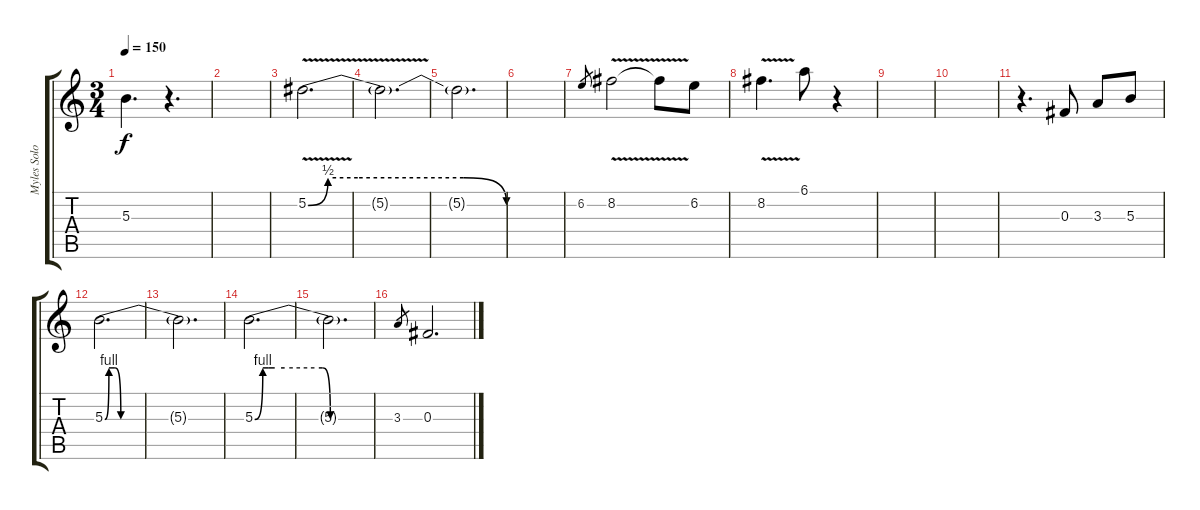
\track ("Myles Solo" "Myles Solo") {instrument distortionguitar}
\staff {score tabs}
\tuning (Eb4 Bb3 Gb3 Db3 Ab2 Eb2) {hide}
\ts (3 4)
\tempo 150
\clef g2
\ks c
5.3{t}.4{d dy f} r.4{d} |
|
5.2{be (custom 0 0 6 2 15 2 47 2 60 0) v}.2{d} |
5.2{t}.2{d} |
5.2{t}.2{d} |
|
6.2.8{gr} 8.2{v}.2 8.2{t}.8 6.2.8 |
8.2{v}.4{d} 6.1.8 r.4 |
|
|
r.4{d} 0.3.8 3.3.8 5.3.8 |
5.3{be (custom 0 0 2 4 5 4 8 0 10 0 15 0 22 0 60 0)}.2{d} |
5.3{t}.2{d} |
5.3{be (custom 0 0 4 4 7 4 10 4 15 4 30 4 34 4 38 0 40 0 50 0 60 0)}.2{d} |
5.3{t}.2{d} |
3.3.8{gr} 0.3.2{d}
